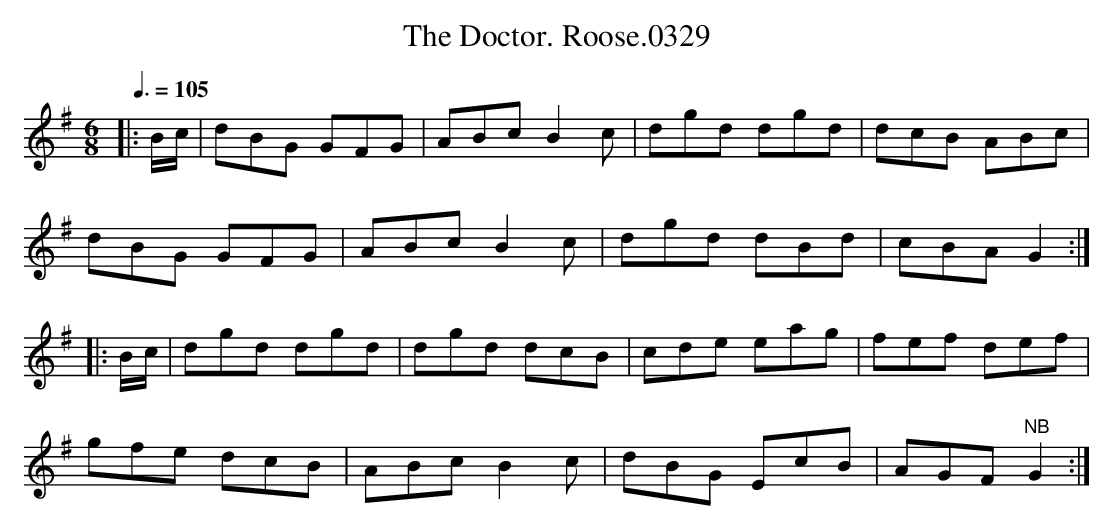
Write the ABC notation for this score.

X:1
T:Doctor. Roose.0329, The
M:6/8
L:1/8
Q:3/8=105
K:G
|:B/c/|dBG GFG|ABc B2c|dgd dgd|dcB ABc|
dBG GFG|ABc B2c|dgd dBd|cBA G2:|
|:B/c/|dgd dgd|dgd dcB|cde eag|fef def|
gfe dcB|ABc B2c|dBG EcB|AGF "NB"G2:|
